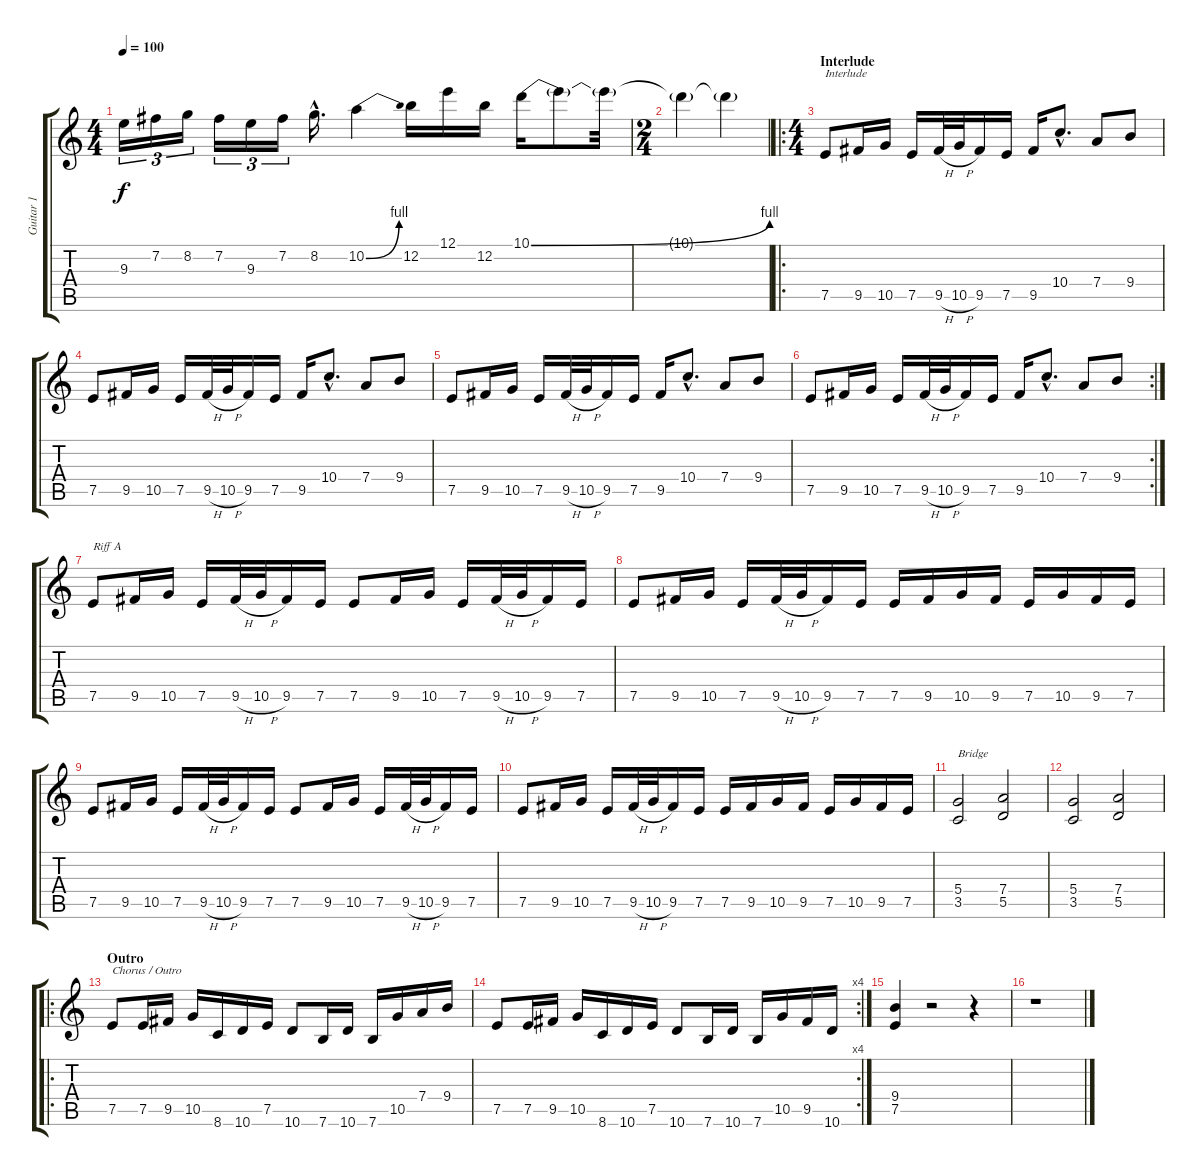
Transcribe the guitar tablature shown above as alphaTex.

\track ("Guitar 1" "Guitar 1") {instrument overdrivenguitar}
\staff {score tabs}
\tuning (E4 B3 G3 D3 A2 E2) {hide}
\ts (4 4)
\tempo 100
\clef g2
\ks c
9.3.16{tu (3 2) dy f} 7.2.16{tu (3 2)} 8.2.16{tu (3 2)} 7.2.16{tu (3 2)} 9.3.16{tu (3 2)} 7.2.16{tu (3 2)} 8.2{hac}.16{d} 10.2{be (bend 0 0 60 4)}.4 12.2.16 12.1.16 12.2.16 10.1{be (bend 0 0 60 4)}.16 10.1{t}.8 10.1{t}.32 |
\ts (2 4)
10.1{t}.4 10.1{t}.4 |
\ro
\ts (4 4)
\section ("" "Interlude")
7.5.8{txt "Interlude"} 9.5.16 10.5.16 7.5.16 9.5{h}.32 10.5{h}.32 9.5.16 7.5.16 9.5.16 10.4{hac}.8{d} 7.4.8 9.4.8 |
7.5.8 9.5.16 10.5.16 7.5.16 9.5{h}.32 10.5{h}.32 9.5.16 7.5.16 9.5.16 10.4{hac}.8{d} 7.4.8 9.4.8 |
7.5.8 9.5.16 10.5.16 7.5.16 9.5{h}.32 10.5{h}.32 9.5.16 7.5.16 9.5.16 10.4{hac}.8{d} 7.4.8 9.4.8 |
\rc 2
7.5.8 9.5.16 10.5.16 7.5.16 9.5{h}.32 10.5{h}.32 9.5.16 7.5.16 9.5.16 10.4{hac}.8{d} 7.4.8 9.4.8 |
7.5.8{txt "Riff A"} 9.5.16 10.5.16 7.5.16 9.5{h}.32 10.5{h}.32 9.5.16 7.5.16 7.5.8 9.5.16 10.5.16 7.5.16 9.5{h}.32 10.5{h}.32 9.5.16 7.5.16 |
7.5.8 9.5.16 10.5.16 7.5.16 9.5{h}.32 10.5{h}.32 9.5.16 7.5.16 7.5.16 9.5.16 10.5.16 9.5.16 7.5.16 10.5.16 9.5.16 7.5.16 |
7.5.8 9.5.16 10.5.16 7.5.16 9.5{h}.32 10.5{h}.32 9.5.16 7.5.16 7.5.8 9.5.16 10.5.16 7.5.16 9.5{h}.32 10.5{h}.32 9.5.16 7.5.16 |
7.5.8 9.5.16 10.5.16 7.5.16 9.5{h}.32 10.5{h}.32 9.5.16 7.5.16 7.5.16 9.5.16 10.5.16 9.5.16 7.5.16 10.5.16 9.5.16 7.5.16 |
(5.4 3.5).2{txt "Bridge"} (7.4 5.5).2 |
(5.4 3.5).2 (7.4 5.5).2 |
\ro
\section ("" "Outro")
7.5.8{txt "Chorus / Outro"} 7.5.16 9.5.16 10.5.16 8.6.16 10.6.16 7.5.16 10.6.8 7.6.16 10.6.16 7.6.16 10.5.16 7.4.16 9.4.16 |
\rc 4
7.5.8 7.5.16 9.5.16 10.5.16 8.6.16 10.6.16 7.5.16 10.6.8 7.6.16 10.6.16 7.6.16 10.5.16 9.5.16 10.6.16 |
(9.4 7.5).4 r.2 r.4 |
r.1
